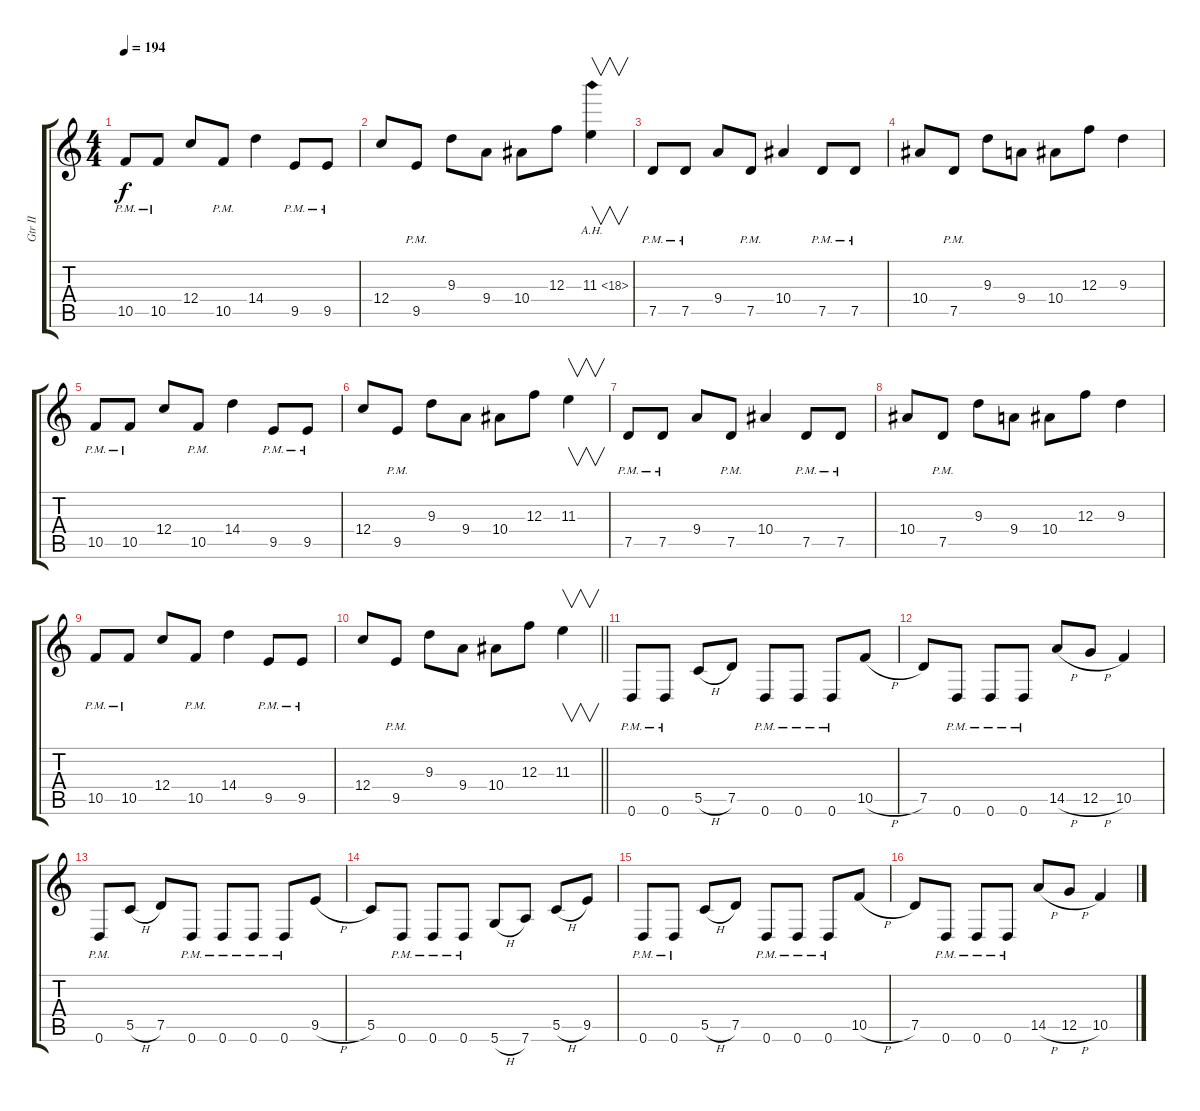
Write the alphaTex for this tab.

\track ("Gtr II" "Gtr II") {instrument overdrivenguitar}
\staff {score tabs}
\tuning (D4 A3 F3 C3 G2 D2) {hide}
\ts (4 4)
\tempo 194
\clef g2
\ks c
10.5{pm}.8{dy f} 10.5{pm}.8 12.4.8 10.5{pm}.8 14.4.4 9.5{pm}.8 9.5{pm}.8 |
12.4.8 9.5{pm}.8 9.3.8 9.4.8 10.4.8 12.3.8 11.3{ah 7}.4{v} |
7.5{pm}.8 7.5{pm}.8 9.4.8 7.5{pm}.8 10.4.4 7.5{pm}.8 7.5{pm}.8 |
10.4.8 7.5{pm}.8 9.3.8 9.4.8 10.4.8 12.3.8 9.3.4 |
10.5{pm}.8 10.5{pm}.8 12.4.8 10.5{pm}.8 14.4.4 9.5{pm}.8 9.5{pm}.8 |
12.4.8 9.5{pm}.8 9.3.8 9.4.8 10.4.8 12.3.8 11.3.4{v} |
7.5{pm}.8 7.5{pm}.8 9.4.8 7.5{pm}.8 10.4.4 7.5{pm}.8 7.5{pm}.8 |
10.4.8 7.5{pm}.8 9.3.8 9.4.8 10.4.8 12.3.8 9.3.4 |
10.5{pm}.8 10.5{pm}.8 12.4.8 10.5{pm}.8 14.4.4 9.5{pm}.8 9.5{pm}.8 |
\barLineRight lightlight
12.4.8 9.5{pm}.8 9.3.8 9.4.8 10.4.8 12.3.8 11.3.4{v} |
0.6{pm}.8 0.6{pm}.8 5.5{h}.8 7.5.8 0.6{pm}.8 0.6{pm}.8 0.6{pm}.8 10.5{h}.8 |
7.5.8 0.6{pm}.8 0.6{pm}.8 0.6{pm}.8 14.5{h}.8 12.5{h}.8 10.5.4 |
0.6{pm}.8 5.5{h}.8 7.5.8 0.6{pm}.8 0.6{pm}.8 0.6{pm}.8 0.6{pm}.8 9.5{h}.8 |
5.5.8 0.6{pm}.8 0.6{pm}.8 0.6{pm}.8 5.6{h}.8 7.6.8 5.5{h}.8 9.5.8 |
0.6{pm}.8 0.6{pm}.8 5.5{h}.8 7.5.8 0.6{pm}.8 0.6{pm}.8 0.6{pm}.8 10.5{h}.8 |
7.5.8 0.6{pm}.8 0.6{pm}.8 0.6{pm}.8 14.5{h}.8 12.5{h}.8 10.5.4
